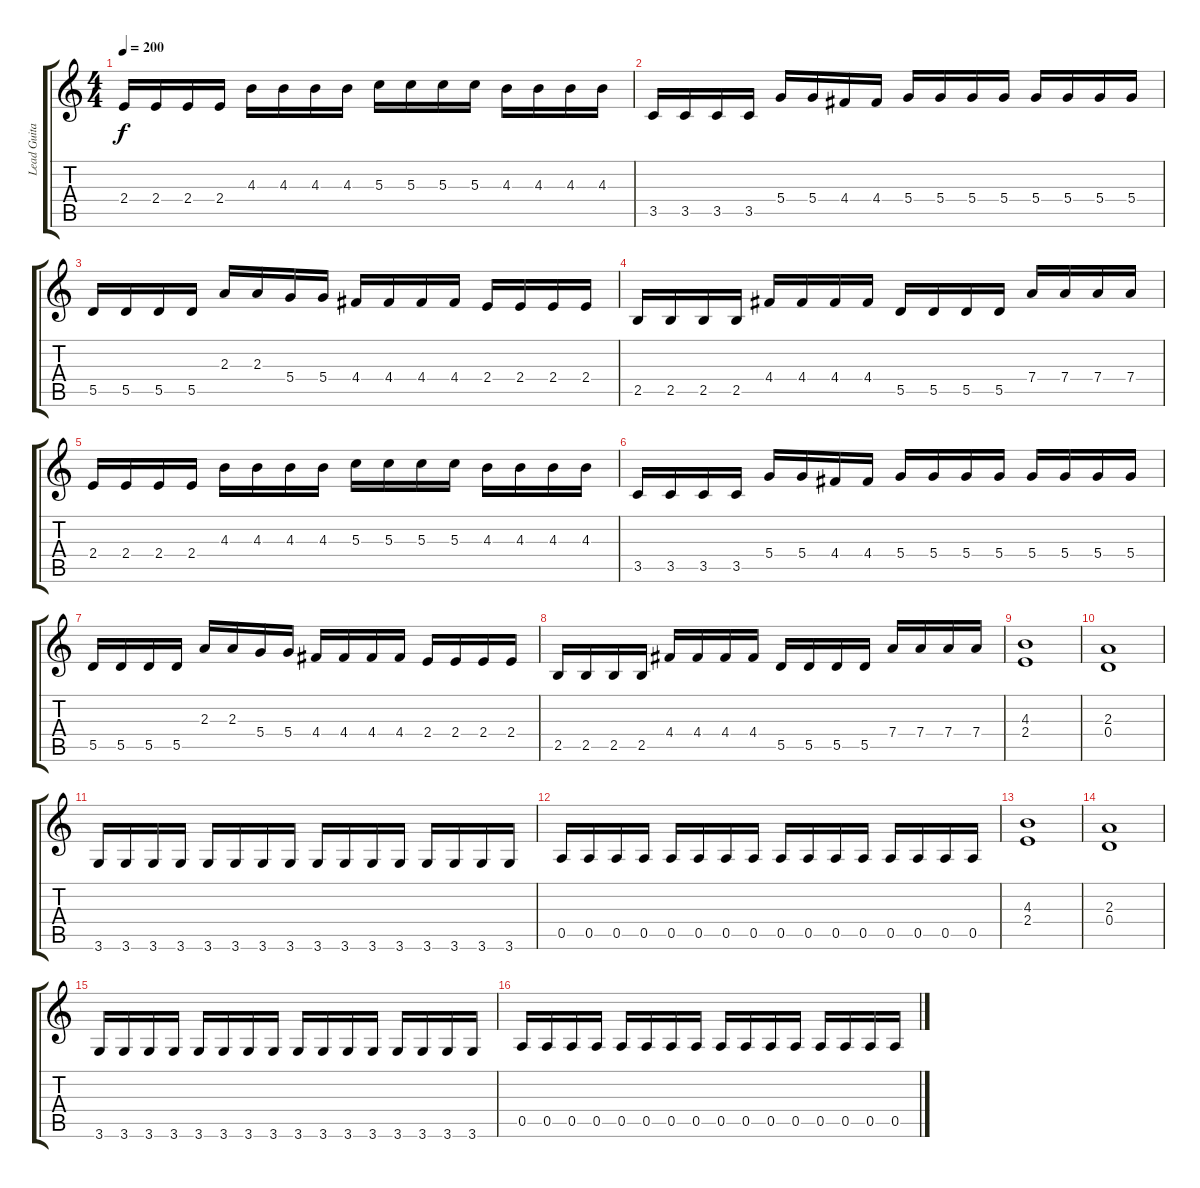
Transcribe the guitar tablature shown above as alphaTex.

\track ("Lead Guitar" "Lead Guita") {instrument distortionguitar}
\staff {score tabs}
\tuning (E4 B3 G3 D3 A2 E2) {hide}
\ts (4 4)
\tempo 200
\clef g2
\ks c
2.4.16{dy f} 2.4.16 2.4.16 2.4.16 4.3.16 4.3.16 4.3.16 4.3.16 5.3.16 5.3.16 5.3.16 5.3.16 4.3.16 4.3.16 4.3.16 4.3.16 |
3.5.16 3.5.16 3.5.16 3.5.16 5.4.16 5.4.16 4.4.16 4.4.16 5.4.16 5.4.16 5.4.16 5.4.16 5.4.16 5.4.16 5.4.16 5.4.16 |
5.5.16 5.5.16 5.5.16 5.5.16 2.3.16 2.3.16 5.4.16 5.4.16 4.4.16 4.4.16 4.4.16 4.4.16 2.4.16 2.4.16 2.4.16 2.4.16 |
2.5.16 2.5.16 2.5.16 2.5.16 4.4.16 4.4.16 4.4.16 4.4.16 5.5.16 5.5.16 5.5.16 5.5.16 7.4.16 7.4.16 7.4.16 7.4.16 |
2.4.16 2.4.16 2.4.16 2.4.16 4.3.16 4.3.16 4.3.16 4.3.16 5.3.16 5.3.16 5.3.16 5.3.16 4.3.16 4.3.16 4.3.16 4.3.16 |
3.5.16 3.5.16 3.5.16 3.5.16 5.4.16 5.4.16 4.4.16 4.4.16 5.4.16 5.4.16 5.4.16 5.4.16 5.4.16 5.4.16 5.4.16 5.4.16 |
5.5.16 5.5.16 5.5.16 5.5.16 2.3.16 2.3.16 5.4.16 5.4.16 4.4.16 4.4.16 4.4.16 4.4.16 2.4.16 2.4.16 2.4.16 2.4.16 |
2.5.16 2.5.16 2.5.16 2.5.16 4.4.16 4.4.16 4.4.16 4.4.16 5.5.16 5.5.16 5.5.16 5.5.16 7.4.16 7.4.16 7.4.16 7.4.16 |
(4.3 2.4).1 |
(2.3 0.4).1 |
3.6.16 3.6.16 3.6.16 3.6.16 3.6.16 3.6.16 3.6.16 3.6.16 3.6.16 3.6.16 3.6.16 3.6.16 3.6.16 3.6.16 3.6.16 3.6.16 |
0.5.16 0.5.16 0.5.16 0.5.16 0.5.16 0.5.16 0.5.16 0.5.16 0.5.16 0.5.16 0.5.16 0.5.16 0.5.16 0.5.16 0.5.16 0.5.16 |
(4.3 2.4).1 |
(2.3 0.4).1 |
3.6.16 3.6.16 3.6.16 3.6.16 3.6.16 3.6.16 3.6.16 3.6.16 3.6.16 3.6.16 3.6.16 3.6.16 3.6.16 3.6.16 3.6.16 3.6.16 |
0.5.16 0.5.16 0.5.16 0.5.16 0.5.16 0.5.16 0.5.16 0.5.16 0.5.16 0.5.16 0.5.16 0.5.16 0.5.16 0.5.16 0.5.16 0.5.16
